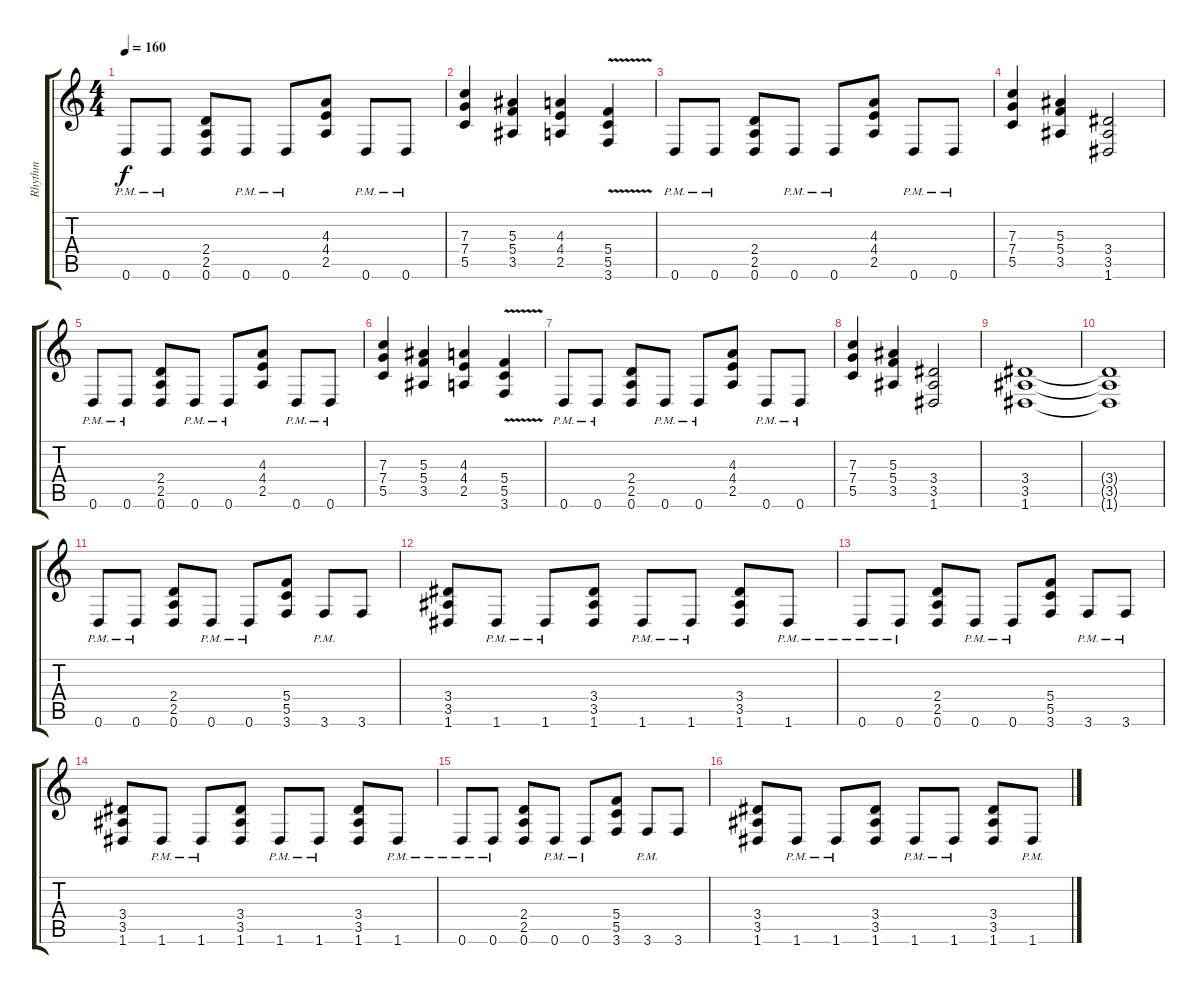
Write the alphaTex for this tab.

\track ("Rhythm" "Rhythm") {instrument distortionguitar}
\staff {score tabs}
\tuning (D4 A3 F3 C3 G2 D2) {hide}
\ts (4 4)
\tempo 160
\clef g2
\ks c
0.6{pm}.8{dy f} 0.6{pm}.8 (2.4 2.5 0.6).8 0.6{pm}.8 0.6{pm}.8 (4.3 4.4 2.5).8 0.6{pm}.8 0.6{pm}.8 |
(7.3 7.4 5.5).4 (5.3 5.4 3.5).4 (4.3 4.4 2.5).4 (5.4 5.5 3.6{v}).4 |
0.6{pm}.8 0.6{pm}.8 (2.4 2.5 0.6).8 0.6{pm}.8 0.6{pm}.8 (4.3 4.4 2.5).8 0.6{pm}.8 0.6{pm}.8 |
(7.3 7.4 5.5).4 (5.3 5.4 3.5).4 (3.4 3.5 1.6).2 |
0.6{pm}.8 0.6{pm}.8 (2.4 2.5 0.6).8 0.6{pm}.8 0.6{pm}.8 (4.3 4.4 2.5).8 0.6{pm}.8 0.6{pm}.8 |
(7.3 7.4 5.5).4 (5.3 5.4 3.5).4 (4.3 4.4 2.5).4 (5.4 5.5 3.6{v}).4 |
0.6{pm}.8 0.6{pm}.8 (2.4 2.5 0.6).8 0.6{pm}.8 0.6{pm}.8 (4.3 4.4 2.5).8 0.6{pm}.8 0.6{pm}.8 |
(7.3 7.4 5.5).4 (5.3 5.4 3.5).4 (3.4 3.5 1.6).2 |
(3.4 3.5 1.6).1 |
(3.4{t} 3.5{t} 1.6{t}).1 |
0.6{pm}.8 0.6{pm}.8 (2.4 2.5 0.6).8 0.6{pm}.8 0.6{pm}.8 (5.4 5.5 3.6).8 3.6{pm}.8 3.6.8 |
(3.4 3.5 1.6).8 1.6{pm}.8 1.6{pm}.8 (3.4 3.5 1.6).8 1.6{pm}.8 1.6{pm}.8 (3.4 3.5 1.6).8 1.6{pm}.8 |
0.6{pm}.8 0.6{pm}.8 (2.4 2.5 0.6).8 0.6{pm}.8 0.6{pm}.8 (5.4 5.5 3.6).8 3.6{pm}.8 3.6{pm}.8 |
(3.4 3.5 1.6).8 1.6{pm}.8 1.6{pm}.8 (3.4 3.5 1.6).8 1.6{pm}.8 1.6{pm}.8 (3.4 3.5 1.6).8 1.6{pm}.8 |
0.6{pm}.8 0.6{pm}.8 (2.4 2.5 0.6).8 0.6{pm}.8 0.6{pm}.8 (5.4 5.5 3.6).8 3.6{pm}.8 3.6.8 |
(3.4 3.5 1.6).8 1.6{pm}.8 1.6{pm}.8 (3.4 3.5 1.6).8 1.6{pm}.8 1.6{pm}.8 (3.4 3.5 1.6).8 1.6{pm}.8
